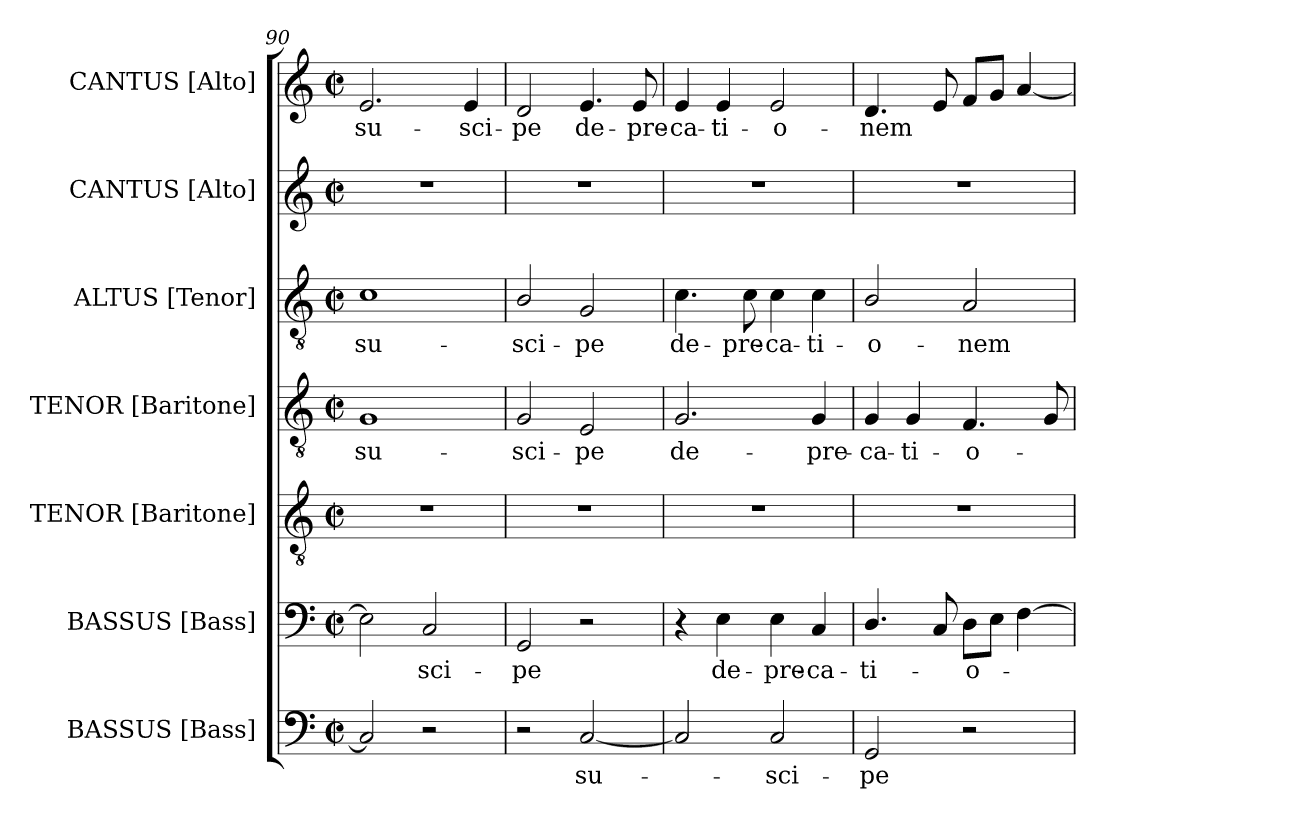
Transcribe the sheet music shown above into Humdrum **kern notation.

**kern	**text	**kern	**text	**kern	**kern	**text	**kern	**text	**kern	**kern	**text
*part7	*part7	*part6	*part6	*part5	*part4	*part4	*part3	*part3	*part2	*part1	*part1
*staff7	*staff7	*staff6	*staff6	*staff5	*staff4	*staff4	*staff3	*staff3	*staff2	*staff1	*staff1
*I"BASSUS [Bass]	*	*I"BASSUS [Bass]	*	*I"TENOR [Baritone]	*I"TENOR [Baritone]	*	*I"ALTUS [Tenor]	*	*I"CANTUS [Alto]	*I"CANTUS [Alto]	*
*I'B.	*	*I'B.	*	*I'Bar.	*I'Bar.	*	*I'T.	*	*I'A.	*I'A.	*
!!LO:PB:g=z
*clefF4	*	*clefF4	*	*clefGv2	*clefGv2	*	*clefGv2	*	*clefG2	*clefG2	*
*	*	*	*	*ITrd7c12	*ITrd7c12	*	*ITrd7c12	*	*	*	*
*k[]	*	*k[]	*	*k[]	*k[]	*	*k[]	*	*k[]	*k[]	*
*C:	*	*C:	*	*C:	*C:	*	*C:	*	*C:	*C:	*
*M2/2	*	*M2/2	*	*M2/2	*M2/2	*	*M2/2	*	*M2/2	*M2/2	*
*met(c|)	*	*met(c|)	*	*met(c|)	*met(c|)	*	*met(c|)	*	*met(c|)	*met(c|)	*
=90	=90	=90	=90	=90	=90	=90	=90	=90	=90	=90	=90
!	!	!	!	!	!	!LO:LY:b:color=#000000	!	!	!	!	!
!	!	!	!	!	!	!	!	!LO:LY:b:color=#000000	!	!	!
!	!	!	!	!	!	!	!	!	!	!	!LO:LY:b:color=#000000
2Ci/]	.	2Ei\]	.	1r	1GGi	su-	1Ci	su-	1r	2.ei/	su-
!	!	!	!LO:LY:b:color=#000000	!	!	!	!	!	!	!	!
2r	.	2Ci/	-sci-	.	.	.	.	.	.	.	.
!	!	!	!	!	!	!	!	!	!	!	!LO:LY:b:color=#000000
.	.	.	.	.	.	.	.	.	.	4ei/	-sci-
=91	=91	=91	=91	=91	=91	=91	=91	=91	=91	=91	=91
!	!	!	!LO:LY:b:color=#000000	!	!	!	!	!	!	!	!
!	!	!	!	!	!	!LO:LY:b:color=#000000	!	!	!	!	!
!	!	!	!	!	!	!	!	!LO:LY:b:color=#000000	!	!	!
!	!	!	!	!	!	!	!	!	!	!	!LO:LY:b:color=#000000
2r	.	2GGi/	-pe	1r	2GGi/	-sci-	2BBi/	-sci-	1r	2di/	-pe
!	!LO:LY:b:color=#000000	!	!	!	!	!	!	!	!	!	!
!	!	!	!	!	!	!LO:LY:b:color=#000000	!	!	!	!	!
!	!	!	!	!	!	!	!	!LO:LY:b:color=#000000	!	!	!
!	!	!	!	!	!	!	!	!	!	!	!LO:LY:b:color=#000000
[<2Ci/	su-	2r	.	.	2EEi/	-pe	2GGi/	-pe	.	4.ei/	de-
!	!	!	!	!	!	!	!	!	!	!	!LO:LY:b:color=#000000
.	.	.	.	.	.	.	.	.	.	8ei/	-pre-
=92	=92	=92	=92	=92	=92	=92	=92	=92	=92	=92	=92
!	!	!	!	!	!	!LO:LY:b:color=#000000	!	!	!	!	!
!	!	!	!	!	!	!	!	!LO:LY:b:color=#000000	!	!	!
!	!	!	!	!	!	!	!	!	!	!	!LO:LY:b:color=#000000
2Ci/]	.	4r	.	1r	2.GGi/	de-	4.Ci\	de-	1r	4ei/	-ca-
!	!	!	!LO:LY:b:color=#000000	!	!	!	!	!	!	!	!
!	!	!	!	!	!	!	!	!	!	!	!LO:LY:b:color=#000000
.	.	4Ei\	de-	.	.	.	.	.	.	4ei/	-ti-
!	!	!	!	!	!	!	!	!LO:LY:b:color=#000000	!	!	!
.	.	.	.	.	.	.	8Ci\	-pre-	.	.	.
!	!LO:LY:b:color=#000000	!	!	!	!	!	!	!	!	!	!
!	!	!	!LO:LY:b:color=#000000	!	!	!	!	!	!	!	!
!	!	!	!	!	!	!	!	!LO:LY:b:color=#000000	!	!	!
!	!	!	!	!	!	!	!	!	!	!	!LO:LY:b:color=#000000
2Ci/	-sci-	4Ei\	-pre-	.	.	.	4Ci\	-ca-	.	2ei/	-o-
!	!	!	!LO:LY:b:color=#000000	!	!	!	!	!	!	!	!
!	!	!	!	!	!	!LO:LY:b:color=#000000	!	!	!	!	!
!	!	!	!	!	!	!	!	!LO:LY:b:color=#000000	!	!	!
.	.	4Ci/	-ca-	.	4GGi/	-pre-	4Ci\	-ti-	.	.	.
=93	=93	=93	=93	=93	=93	=93	=93	=93	=93	=93	=93
!	!LO:LY:b:color=#000000	!	!	!	!	!	!	!	!	!	!
!	!	!	!LO:LY:b:color=#000000	!	!	!	!	!	!	!	!
!	!	!	!	!	!	!LO:LY:b:color=#000000	!	!	!	!	!
!	!	!	!	!	!	!	!	!LO:LY:b:color=#000000	!	!	!
!	!	!	!	!	!	!	!	!	!	!	!LO:LY:b:color=#000000
2GGi/	-pe	4.Di/	-ti-	1r	4GGi/	-ca-	2BBi/	-o-	1r	4.di/	-nem
!	!	!	!	!	!	!LO:LY:b:color=#000000	!	!	!	!	!
.	.	.	.	.	4GGi/	-ti-	.	.	.	.	.
.	.	8Ci/	.	.	.	.	.	.	.	8ei/	.
!	!	!	!LO:LY:b:color=#000000	!	!	!	!	!	!	!	!
!	!	!	!	!	!	!LO:LY:b:color=#000000	!	!	!	!	!
!	!	!	!	!	!	!	!	!LO:LY:b:color=#000000	!	!	!
2r	.	8Di\L	-o-	.	4.FFi/	-o-	2AAi/	-nem	.	8fi/L	.
.	.	8Ei\J	.	.	.	.	.	.	.	8gi/J	.
.	.	[>4Fi\	.	.	.	.	.	.	.	[<4ai/	.
.	.	.	.	.	8GGi/	.	.	.	.	.	.
=	=	=	=	=	=	=	=	=	=	=	=
*-	*-	*-	*-	*-	*-	*-	*-	*-	*-	*-	*-
